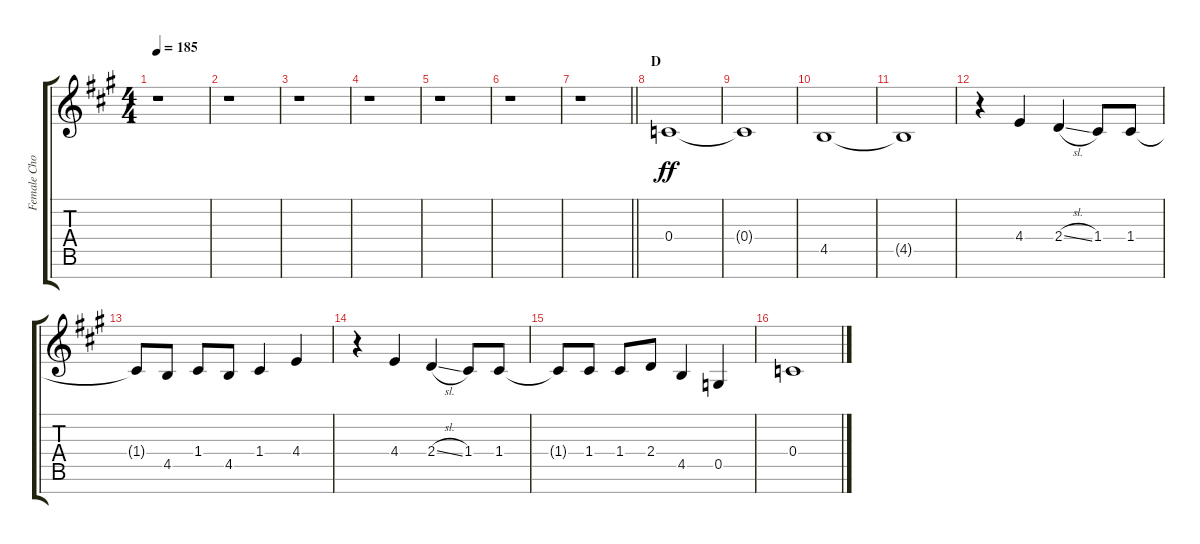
\track ("Female Chorus III" "Female Cho") {instrument voiceoohs}
\staff {score tabs}
\tuning (D5 A4 F4 C4 G3 D3 A2) {hide}
\ts (4 4)
\tempo 185
\clef g2
\ks a
r.1{dy ff} |
r.1 |
r.1 |
r.1 |
r.1 |
r.1 |
\barLineRight lightlight
r.1 |
\section ("" "D")
0.4.1 |
0.4{t}.1 |
4.5.1 |
4.5{t}.1 |
r.4 4.4.4 2.4{sl}.4 1.4.8 1.4.8 |
1.4{t}.8 4.5.8 1.4.8 4.5.8 1.4.4 4.4.4 |
r.4 4.4.4 2.4{sl}.4 1.4.8 1.4.8 |
1.4{t}.8 1.4.8 1.4.8 2.4.8 4.5.4 0.5.4 |
0.4.1
